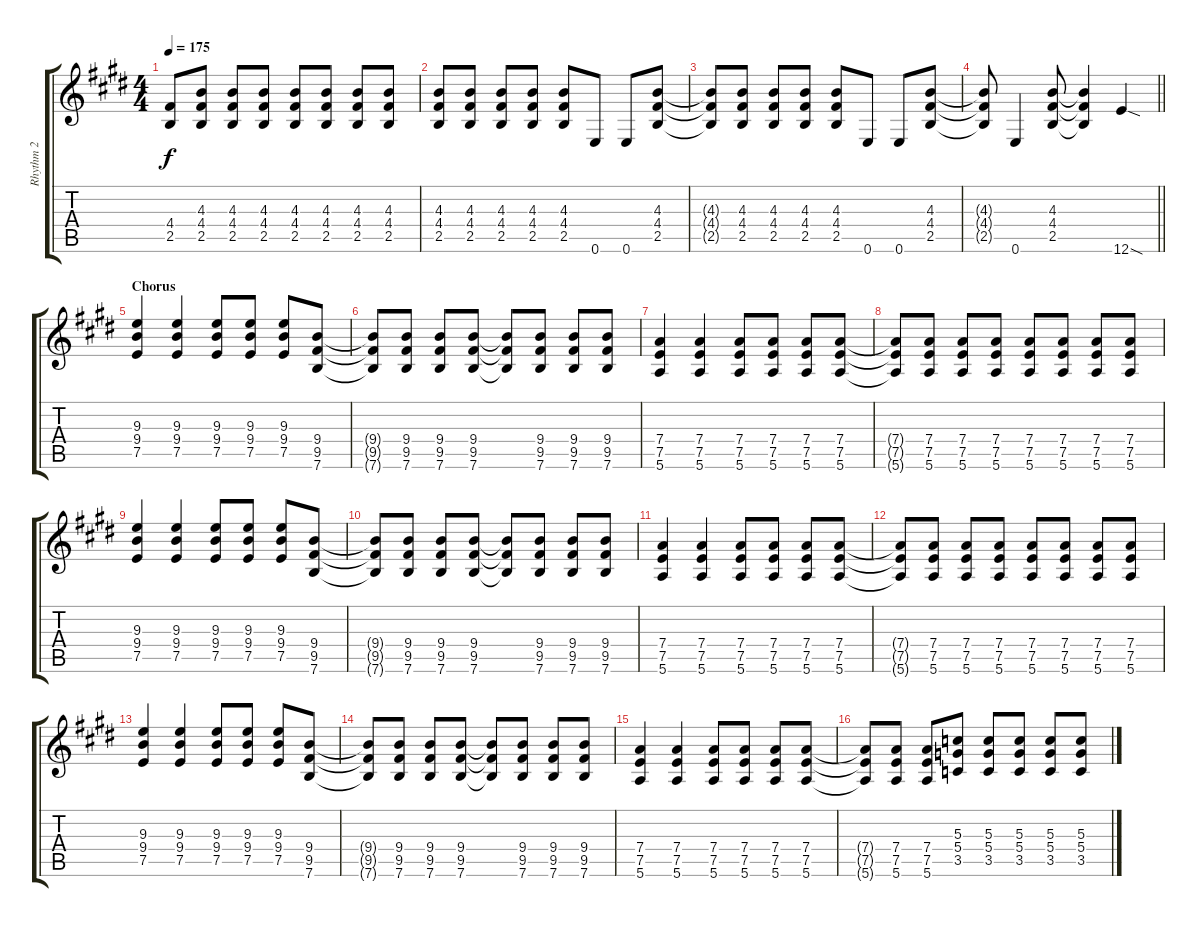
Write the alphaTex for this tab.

\track ("Rhythm 2" "Rhythm 2") {instrument overdrivenguitar}
\staff {score tabs}
\tuning (E4 B3 G3 D3 A2 E2) {hide}
\ts (4 4)
\tempo 175
\clef g2
\ks e
(4.4{t} 2.5{t}).8{dy f} (4.3 4.4 2.5).8 (4.3 4.4 2.5).8 (4.3 4.4 2.5).8 (4.3 4.4 2.5).8 (4.3 4.4 2.5).8 (4.3 4.4 2.5).8 (4.3 4.4 2.5).8 |
(4.3 4.4 2.5).8 (4.3 4.4 2.5).8 (4.3 4.4 2.5).8 (4.3 4.4 2.5).8 (4.3 4.4 2.5).8 0.6.8 0.6.8 (4.3 4.4 2.5).8 |
(4.3{t} 4.4{t} 2.5{t}).8 (4.3 4.4 2.5).8 (4.3 4.4 2.5).8 (4.3 4.4 2.5).8 (4.3 4.4 2.5).8 0.6.8 0.6.8 (4.3 4.4 2.5).8 |
\barLineRight lightlight
(4.3{t} 4.4{t} 2.5{t}).8 0.6.4 (4.3 4.4 2.5).8 (4.3{t} 4.4{t} 2.5{t}).4 12.6{sod}.4 |
\section ("" "Chorus")
(9.3 9.4 7.5).4 (9.3 9.4 7.5).4 (9.3 9.4 7.5).8 (9.3 9.4 7.5).8 (9.3 9.4 7.5).8 (9.4 9.5 7.6).8 |
(9.4{t} 9.5{t} 7.6{t}).8 (9.4 9.5 7.6).8 (9.4 9.5 7.6).8 (9.4 9.5 7.6).8 (9.4{t} 9.5{t} 7.6{t}).8 (9.4 9.5 7.6).8 (9.4 9.5 7.6).8 (9.4 9.5 7.6).8 |
(7.4 7.5 5.6).4 (7.4 7.5 5.6).4 (7.4 7.5 5.6).8 (7.4 7.5 5.6).8 (7.4 7.5 5.6).8 (7.4 7.5 5.6).8 |
(7.4{t} 7.5{t} 5.6{t}).8 (7.4 7.5 5.6).8 (7.4 7.5 5.6).8 (7.4 7.5 5.6).8 (7.4 7.5 5.6).8 (7.4 7.5 5.6).8 (7.4 7.5 5.6).8 (7.4 7.5 5.6).8 |
(9.3 9.4 7.5).4 (9.3 9.4 7.5).4 (9.3 9.4 7.5).8 (9.3 9.4 7.5).8 (9.3 9.4 7.5).8 (9.4 9.5 7.6).8 |
(9.4{t} 9.5{t} 7.6{t}).8 (9.4 9.5 7.6).8 (9.4 9.5 7.6).8 (9.4 9.5 7.6).8 (9.4{t} 9.5{t} 7.6{t}).8 (9.4 9.5 7.6).8 (9.4 9.5 7.6).8 (9.4 9.5 7.6).8 |
(7.4 7.5 5.6).4 (7.4 7.5 5.6).4 (7.4 7.5 5.6).8 (7.4 7.5 5.6).8 (7.4 7.5 5.6).8 (7.4 7.5 5.6).8 |
(7.4{t} 7.5{t} 5.6{t}).8 (7.4 7.5 5.6).8 (7.4 7.5 5.6).8 (7.4 7.5 5.6).8 (7.4 7.5 5.6).8 (7.4 7.5 5.6).8 (7.4 7.5 5.6).8 (7.4 7.5 5.6).8 |
(9.3 9.4 7.5).4 (9.3 9.4 7.5).4 (9.3 9.4 7.5).8 (9.3 9.4 7.5).8 (9.3 9.4 7.5).8 (9.4 9.5 7.6).8 |
(9.4{t} 9.5{t} 7.6{t}).8 (9.4 9.5 7.6).8 (9.4 9.5 7.6).8 (9.4 9.5 7.6).8 (9.4{t} 9.5{t} 7.6{t}).8 (9.4 9.5 7.6).8 (9.4 9.5 7.6).8 (9.4 9.5 7.6).8 |
(7.4 7.5 5.6).4 (7.4 7.5 5.6).4 (7.4 7.5 5.6).8 (7.4 7.5 5.6).8 (7.4 7.5 5.6).8 (7.4 7.5 5.6).8 |
(7.4{t} 7.5{t} 5.6{t}).8 (7.4 7.5 5.6).8 (7.4 7.5 5.6).8 (5.3 5.4 3.5).8 (5.3 5.4 3.5).8 (5.3 5.4 3.5).8 (5.3 5.4 3.5).8 (5.3 5.4 3.5).8
